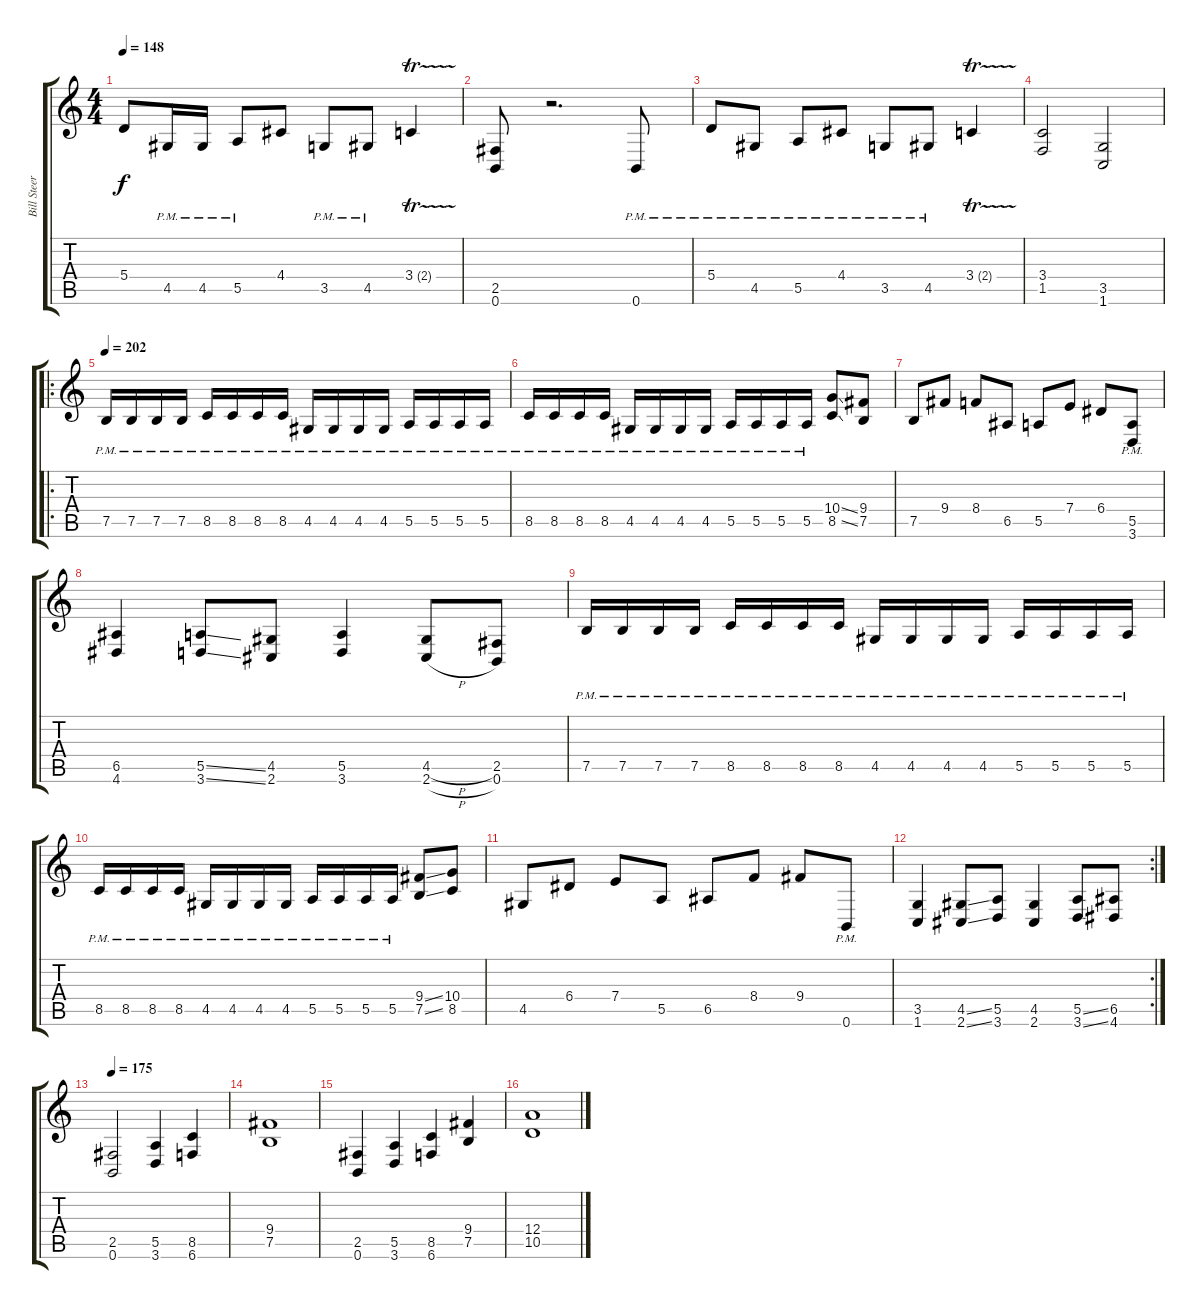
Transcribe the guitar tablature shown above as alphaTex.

\track ("Bill Steer" "Bill Steer") {instrument distortionguitar}
\staff {score tabs}
\tuning (B3 Gb3 D3 A2 E2 B1) {hide}
\ts (4 4)
\tempo 148
\clef g2
\ks c
5.4.8{dy f} 4.5{pm}.16 4.5{pm}.16 5.5{pm}.8 4.4.8 3.5{pm}.8 4.5{pm}.8 3.4{tr (2 16)}.4 |
(2.5 0.6).8 r.2{d} 0.6{pm}.8 |
5.4{pm}.8 4.5{pm}.8 5.5{pm}.8 4.4{pm}.8 3.5{pm}.8 4.5{pm}.8 3.4{tr (2 16)}.4 |
(3.4 1.5).2 (3.5 1.6).2 |
\ro
\tempo 202
7.5{pm}.16 7.5{pm}.16 7.5{pm}.16 7.5{pm}.16 8.5{pm}.16 8.5{pm}.16 8.5{pm}.16 8.5{pm}.16 4.5{pm}.16 4.5{pm}.16 4.5{pm}.16 4.5{pm}.16 5.5{pm}.16 5.5{pm}.16 5.5{pm}.16 5.5{pm}.16 |
8.5{pm}.16 8.5{pm}.16 8.5{pm}.16 8.5{pm}.16 4.5{pm}.16 4.5{pm}.16 4.5{pm}.16 4.5{pm}.16 5.5{pm}.16 5.5{pm}.16 5.5{pm}.16 5.5{pm}.16 (10.4{ss} 8.5{ss}).8 (9.4 7.5).8 |
7.5.8 9.4.8 8.4.8 6.5.8 5.5.8 7.4.8 6.4.8 (5.5{pm} 3.6{pm}).8 |
(6.5 4.6).4 (5.5{ss} 3.6{ss}).8 (4.5 2.6).8 (5.5 3.6).4 (4.5{h} 2.6{h}).8 (2.5 0.6).8 |
7.5{pm}.16 7.5{pm}.16 7.5{pm}.16 7.5{pm}.16 8.5{pm}.16 8.5{pm}.16 8.5{pm}.16 8.5{pm}.16 4.5{pm}.16 4.5{pm}.16 4.5{pm}.16 4.5{pm}.16 5.5{pm}.16 5.5{pm}.16 5.5{pm}.16 5.5{pm}.16 |
8.5{pm}.16 8.5{pm}.16 8.5{pm}.16 8.5{pm}.16 4.5{pm}.16 4.5{pm}.16 4.5{pm}.16 4.5{pm}.16 5.5{pm}.16 5.5{pm}.16 5.5{pm}.16 5.5{pm}.16 (9.4{ss} 7.5{ss}).8 (10.4 8.5).8 |
4.5.8 6.4.8 7.4.8 5.5.8 6.5.8 8.4.8 9.4.8 0.6{pm}.8 |
\rc 2
(3.5 1.6).4 (4.5{ss} 2.6{ss}).8 (5.5 3.6).8 (4.5 2.6).4 (5.5{ss} 3.6{ss}).8 (6.5 4.6).8 |
\tempo 175
(2.5 0.6).2 (5.5 3.6).4 (8.5 6.6).4 |
(9.4 7.5).1 |
(2.5 0.6).4 (5.5 3.6).4 (8.5 6.6).4 (9.4 7.5).4 |
(12.4 10.5).1
